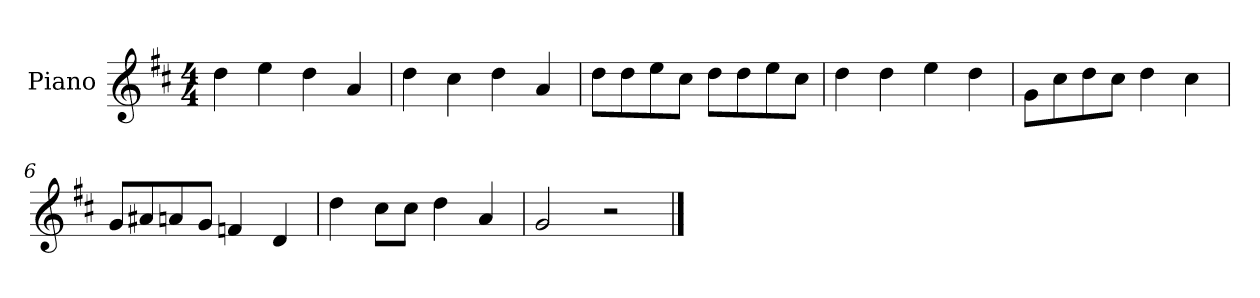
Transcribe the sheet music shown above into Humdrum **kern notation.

**kern
*part1
*staff1
*I"Piano
*I'P-no
*clefG2
*k[f#c#]
*M4/4
*MM90
=1
4dd\
4ee\
4dd\
4a/
=2
4dd\
4cc#\
4dd\
4a/
=3
8dd\L
8dd\
8ee\
8cc#\J
8dd\L
8dd\
8ee\
8cc#\J
=4
4dd\
4dd\
4ee\
4dd\
=5
8g\L
8cc#\
8dd\
8cc#\J
4dd\
4cc#\
=6
8g/L
8a#X/
8an/
8g/J
4fn/
4d/
!!LO:LB:g=z
=7
4dd\
8cc#\L
8cc#\J
4dd\
4a/
=8
2g/
2r
==
*-
